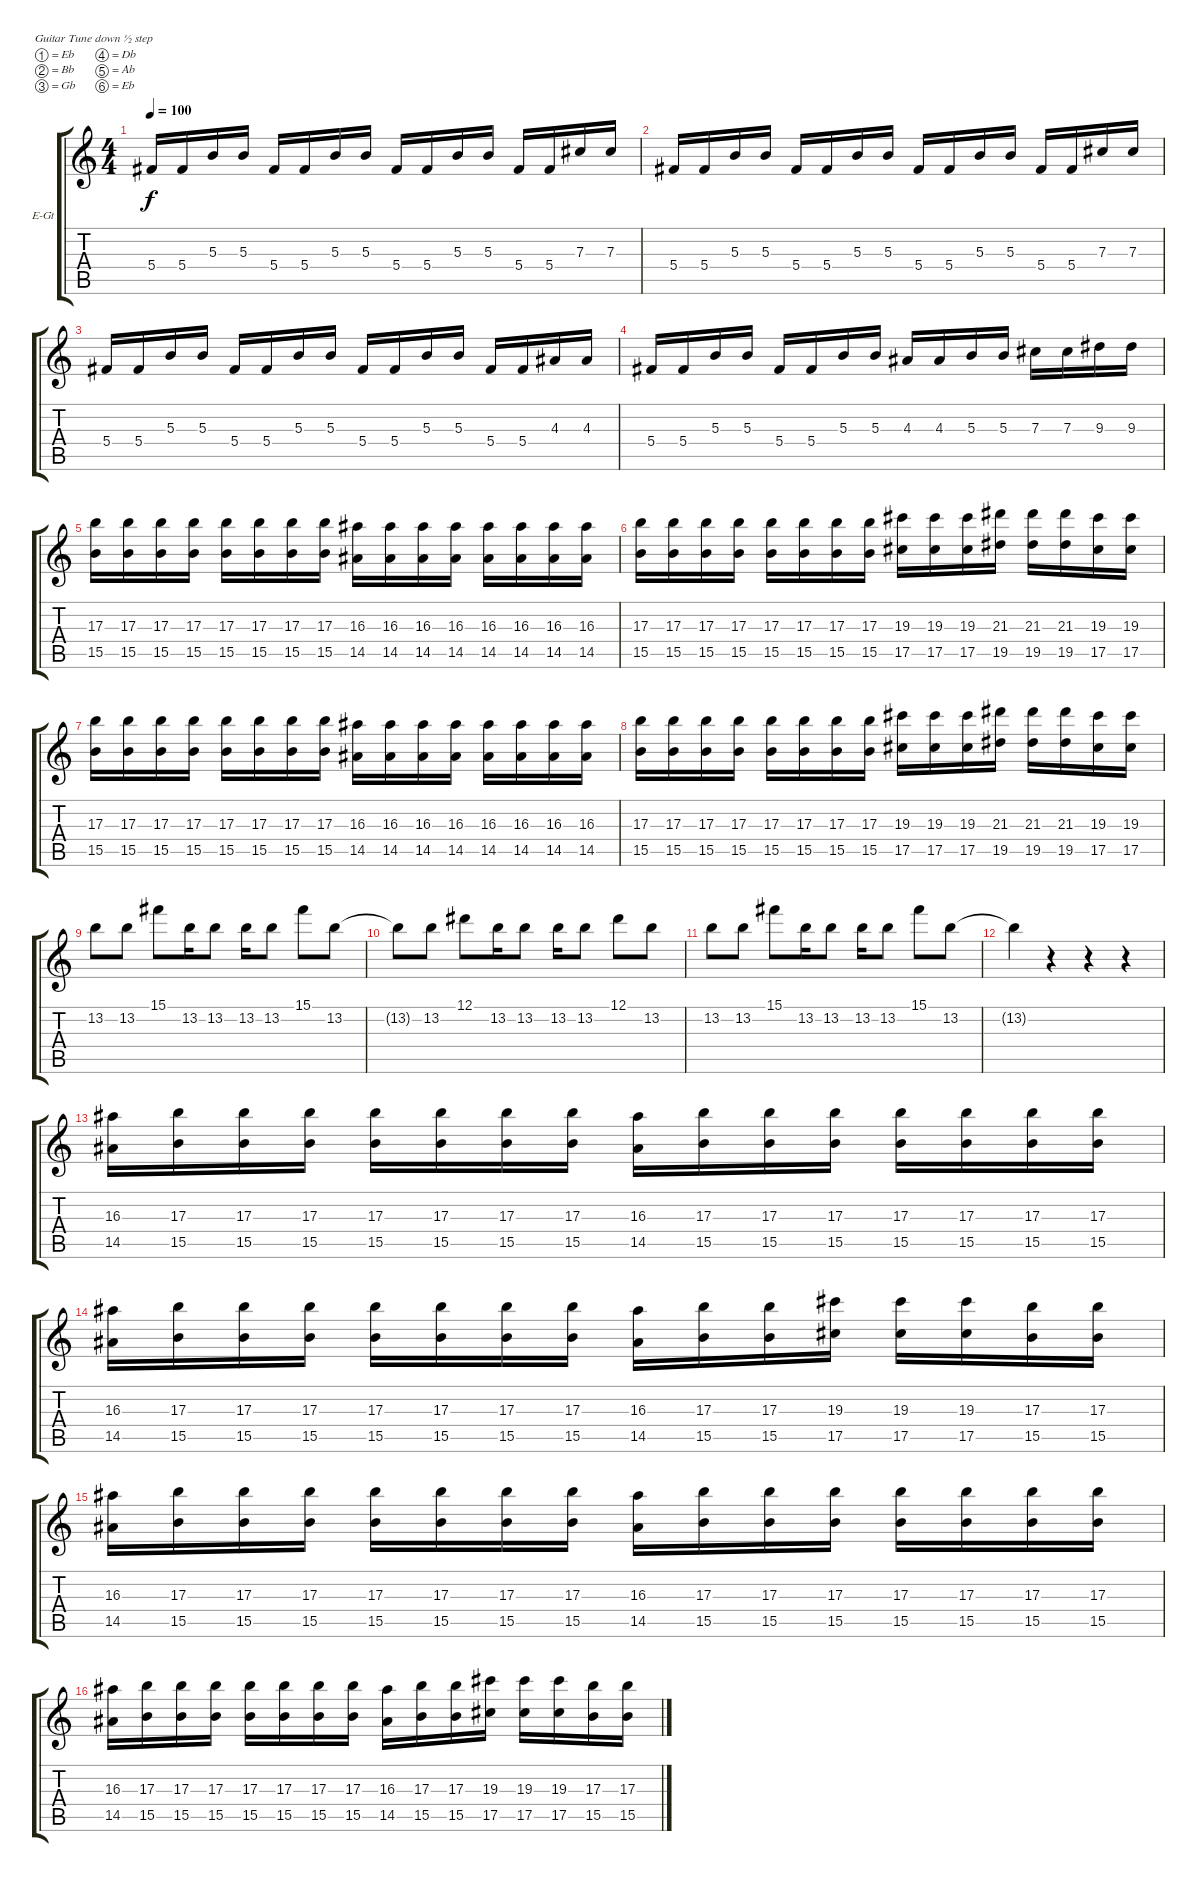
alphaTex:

\bracketExtendMode groupsimilarinstruments
\firstSystemTrackNameOrientation horizontal
\otherSystemsTrackNameOrientation horizontal
\track ("Electric Guitar2" "E-Gt") {instrument distortionguitar}
\staff {score tabs}
\tuning (Eb4 Bb3 Gb3 Db3 Ab2 Eb2)
\ts (4 4)
\tempo 100
\clef g2
\ks c
5.4.16{dy f} 5.4.16 5.3.16 5.3.16 5.4.16 5.4.16 5.3.16 5.3.16 5.4.16 5.4.16 5.3.16 5.3.16 5.4.16 5.4.16 7.3.16 7.3.16 |
5.4.16 5.4.16 5.3.16 5.3.16 5.4.16 5.4.16 5.3.16 5.3.16 5.4.16 5.4.16 5.3.16 5.3.16 5.4.16 5.4.16 7.3.16 7.3.16 |
5.4.16 5.4.16 5.3.16 5.3.16 5.4.16 5.4.16 5.3.16 5.3.16 5.4.16 5.4.16 5.3.16 5.3.16 5.4.16 5.4.16 4.3.16 4.3.16 |
5.4.16 5.4.16 5.3.16 5.3.16 5.4.16 5.4.16 5.3.16 5.3.16 4.3.16 4.3.16 5.3.16 5.3.16 7.3.16 7.3.16 9.3.16 9.3.16 |
(17.3 15.5).16 (17.3 15.5).16 (17.3 15.5).16 (17.3 15.5).16 (17.3 15.5).16 (17.3 15.5).16 (17.3 15.5).16 (17.3 15.5).16 (16.3 14.5).16 (16.3 14.5).16 (16.3 14.5).16 (16.3 14.5).16 (16.3 14.5).16 (16.3 14.5).16 (16.3 14.5).16 (16.3 14.5).16 |
(17.3 15.5).16 (17.3 15.5).16 (17.3 15.5).16 (17.3 15.5).16 (17.3 15.5).16 (17.3 15.5).16 (17.3 15.5).16 (17.3 15.5).16 (19.3 17.5).16 (19.3 17.5).16 (19.3 17.5).16 (21.3 19.5).16 (21.3 19.5).16 (21.3 19.5).16 (19.3 17.5).16 (19.3 17.5).16 |
(17.3 15.5).16 (17.3 15.5).16 (17.3 15.5).16 (17.3 15.5).16 (17.3 15.5).16 (17.3 15.5).16 (17.3 15.5).16 (17.3 15.5).16 (16.3 14.5).16 (16.3 14.5).16 (16.3 14.5).16 (16.3 14.5).16 (16.3 14.5).16 (16.3 14.5).16 (16.3 14.5).16 (16.3 14.5).16 |
(17.3 15.5).16 (17.3 15.5).16 (17.3 15.5).16 (17.3 15.5).16 (17.3 15.5).16 (17.3 15.5).16 (17.3 15.5).16 (17.3 15.5).16 (19.3 17.5).16 (19.3 17.5).16 (19.3 17.5).16 (21.3 19.5).16 (21.3 19.5).16 (21.3 19.5).16 (19.3 17.5).16 (19.3 17.5).16 |
13.2.8 13.2.8 15.1.8 13.2.16 13.2.8 13.2.16 13.2.8 15.1.8 13.2.8 |
13.2{t}.8 13.2.8 12.1.8 13.2.16 13.2.8 13.2.16 13.2.8 12.1.8 13.2.8 |
13.2.8 13.2.8 15.1.8 13.2.16 13.2.8 13.2.16 13.2.8 15.1.8 13.2.8 |
13.2{t}.4 r.4 r.4 r.4 |
(16.3 14.5).16 (17.3 15.5).16 (17.3 15.5).16 (17.3 15.5).16 (17.3 15.5).16 (17.3 15.5).16 (17.3 15.5).16 (17.3 15.5).16 (16.3 14.5).16 (17.3 15.5).16 (17.3 15.5).16 (17.3 15.5).16 (17.3 15.5).16 (17.3 15.5).16 (17.3 15.5).16 (17.3 15.5).16 |
(16.3 14.5).16 (17.3 15.5).16 (17.3 15.5).16 (17.3 15.5).16 (17.3 15.5).16 (17.3 15.5).16 (17.3 15.5).16 (17.3 15.5).16 (16.3 14.5).16 (17.3 15.5).16 (17.3 15.5).16 (19.3 17.5).16 (19.3 17.5).16 (19.3 17.5).16 (17.3 15.5).16 (17.3 15.5).16 |
(16.3 14.5).16 (17.3 15.5).16 (17.3 15.5).16 (17.3 15.5).16 (17.3 15.5).16 (17.3 15.5).16 (17.3 15.5).16 (17.3 15.5).16 (16.3 14.5).16 (17.3 15.5).16 (17.3 15.5).16 (17.3 15.5).16 (17.3 15.5).16 (17.3 15.5).16 (17.3 15.5).16 (17.3 15.5).16 |
(16.3 14.5).16 (17.3 15.5).16 (17.3 15.5).16 (17.3 15.5).16 (17.3 15.5).16 (17.3 15.5).16 (17.3 15.5).16 (17.3 15.5).16 (16.3 14.5).16 (17.3 15.5).16 (17.3 15.5).16 (19.3 17.5).16 (19.3 17.5).16 (19.3 17.5).16 (17.3 15.5).16 (17.3 15.5).16
